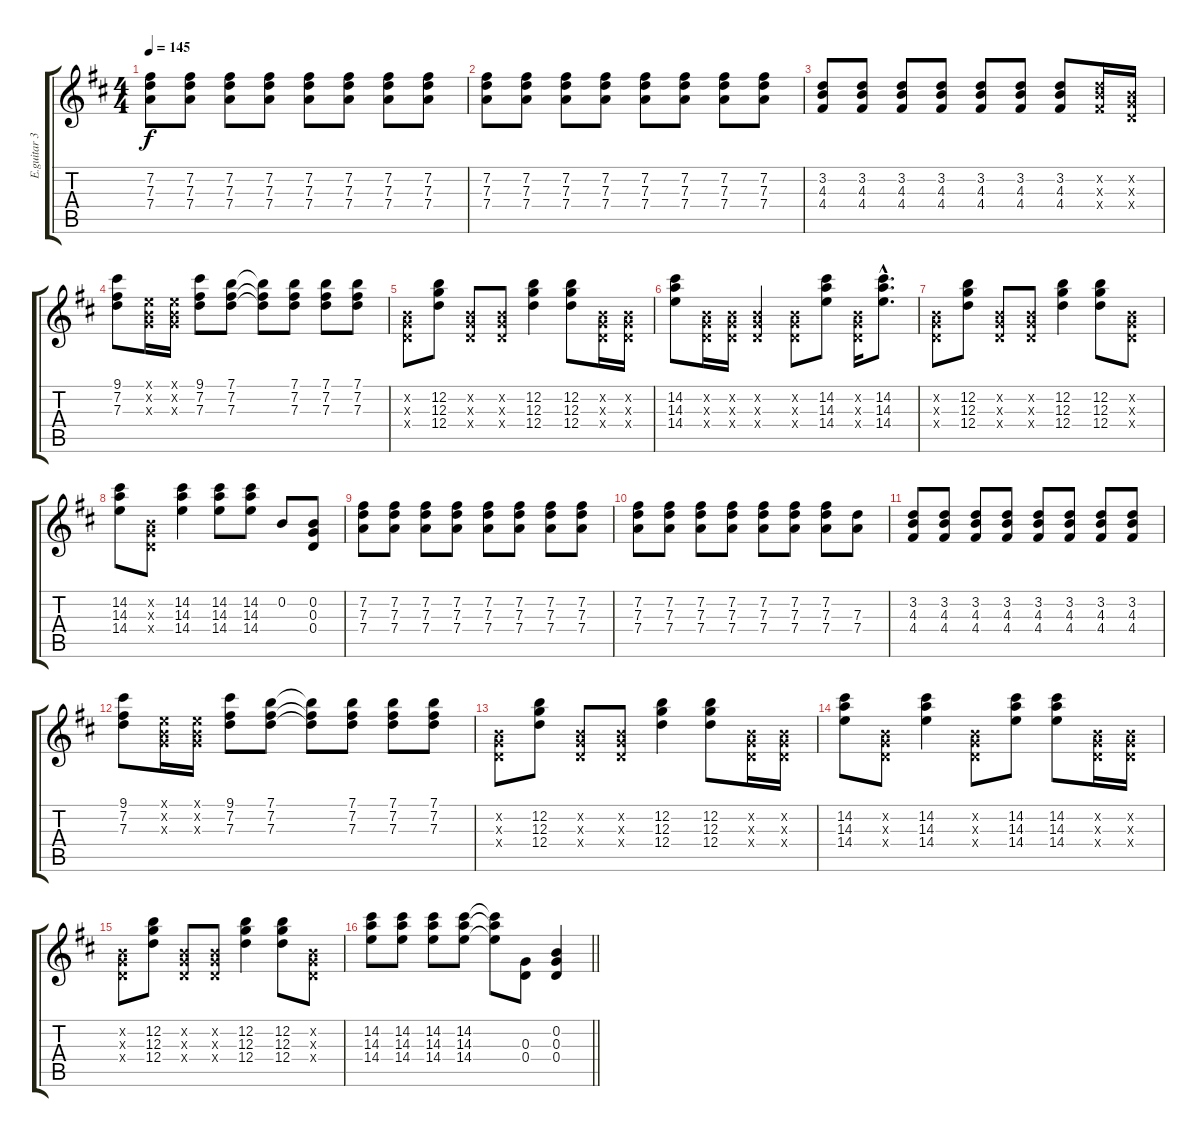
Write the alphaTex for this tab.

\track ("E.guitar 3" "E.guitar 3") {instrument electricguitarclean}
\staff {score tabs}
\tuning (E4 B3 G3 D3 A2 E2) {hide}
\ts (4 4)
\tempo 145
\clef g2
\ks d
(7.2 7.3 7.4).8{dy f instrument electricguitarmuted} (7.2 7.3 7.4).8 (7.2 7.3 7.4).8 (7.2 7.3 7.4).8 (7.2 7.3 7.4).8 (7.2 7.3 7.4).8 (7.2 7.3 7.4).8 (7.2 7.3 7.4).8 |
(7.2 7.3 7.4).8 (7.2 7.3 7.4).8 (7.2 7.3 7.4).8 (7.2 7.3 7.4).8 (7.2 7.3 7.4).8 (7.2 7.3 7.4).8 (7.2 7.3 7.4).8 (7.2 7.3 7.4).8 |
(3.2 4.3 4.4).8 (3.2 4.3 4.4).8 (3.2 4.3 4.4).8 (3.2 4.3 4.4).8 (3.2 4.3 4.4).8 (3.2 4.3 4.4).8 (3.2 4.3 4.4).8{instrument electricguitarclean} (3.2{x} 4.3{x} 4.4{x}).16 (0.2{x} 0.3{x} 0.4{x}).16 |
(9.1 7.2 7.3).8 (0.1{x} 0.2{x} 0.3{x}).16 (0.1{x} 0.2{x} 0.3{x}).16 (9.1 7.2 7.3).8 (7.1 7.2 7.3).8 (7.1{t} 7.2{t} 7.3{t}).8 (7.1 7.2 7.3).8 (7.1 7.2 7.3).8 (7.1 7.2 7.3).8 |
(0.2{x} 0.3{x} 0.4{x}).8 (12.2 12.3 12.4).8 (0.2{x} 0.3{x} 0.4{x}).8 (0.2{x} 0.3{x} 0.4{x}).8 (12.2 12.3 12.4).4 (12.2 12.3 12.4).8 (0.2{x} 0.3{x} 0.4{x}).16 (0.2{x} 0.3{x} 0.4{x}).16 |
(14.2 14.3 14.4).8 (0.2{x} 0.3{x} 0.4{x}).16 (0.2{x} 0.3{x} 0.4{x}).16 (0.2{x} 0.3{x} 0.4{x}).4 (0.2{x} 0.3{x} 0.4{x}).8 (14.2 14.3 14.4).8 (0.2{x} 0.3{x} 0.4{x}).16 (14.2{hac} 14.3{hac} 14.4{hac}).8{d} |
(0.2{x} 0.3{x} 0.4{x}).8 (12.2 12.3 12.4).8 (0.2{x} 0.3{x} 0.4{x}).8 (0.2{x} 0.3{x} 0.4{x}).8 (12.2 12.3 12.4).4 (12.2 12.3 12.4).8 (0.2{x} 0.3{x} 0.4{x}).8 |
(14.2 14.3 14.4).8 (0.2{x} 0.3{x} 0.4{x}).8 (14.2 14.3 14.4).4 (14.2 14.3 14.4).8 (14.2 14.3 14.4).8 0.2.8 (0.2 0.3 0.4).8 |
(7.2 7.3 7.4).8{instrument electricguitarmuted} (7.2 7.3 7.4).8 (7.2 7.3 7.4).8 (7.2 7.3 7.4).8 (7.2 7.3 7.4).8 (7.2 7.3 7.4).8 (7.2 7.3 7.4).8 (7.2 7.3 7.4).8 |
(7.2 7.3 7.4).8 (7.2 7.3 7.4).8 (7.2 7.3 7.4).8 (7.2 7.3 7.4).8 (7.2 7.3 7.4).8 (7.2 7.3 7.4).8 (7.2 7.3 7.4).8 (7.3 7.4).8 |
(3.2 4.3 4.4).8 (3.2 4.3 4.4).8 (3.2 4.3 4.4).8 (3.2 4.3 4.4).8 (3.2 4.3 4.4).8 (3.2 4.3 4.4).8 (3.2 4.3 4.4).8 (3.2 4.3 4.4).8{instrument electricguitarclean} |
(9.1 7.2 7.3).8 (0.1{x} 0.2{x} 0.3{x}).16 (0.1{x} 0.2{x} 0.3{x}).16 (9.1 7.2 7.3).8 (7.1 7.2 7.3).8 (7.1{t} 7.2{t} 7.3{t}).8 (7.1 7.2 7.3).8 (7.1 7.2 7.3).8 (7.1 7.2 7.3).8 |
(0.2{x} 0.3{x} 0.4{x}).8 (12.2 12.3 12.4).8 (0.2{x} 0.3{x} 0.4{x}).8 (0.2{x} 0.3{x} 0.4{x}).8 (12.2 12.3 12.4).4 (12.2 12.3 12.4).8 (0.2{x} 0.3{x} 0.4{x}).16 (0.2{x} 0.3{x} 0.4{x}).16 |
(14.2 14.3 14.4).8 (0.2{x} 0.3{x} 0.4{x}).8 (14.2 14.3 14.4).4 (0.2{x} 0.3{x} 0.4{x}).8 (14.2 14.3 14.4).8 (14.2 14.3 14.4).8 (0.2{x} 0.3{x} 0.4{x}).16 (0.2{x} 0.3{x} 0.4{x}).16 |
(0.2{x} 0.3{x} 0.4{x}).8 (12.2 12.3 12.4).8 (0.2{x} 0.3{x} 0.4{x}).8 (0.2{x} 0.3{x} 0.4{x}).8 (12.2 12.3 12.4).4 (12.2 12.3 12.4).8 (0.2{x} 0.3{x} 0.4{x}).8 |
\barLineRight lightlight
(14.2 14.3 14.4).8 (14.2 14.3 14.4).8 (14.2 14.3 14.4).8 (14.2 14.3 14.4).8 (14.2{t} 14.3{t} 14.4{t}).8 (0.3 0.4).8 (0.2 0.3 0.4).4
